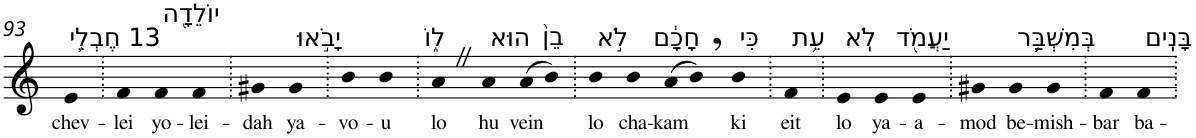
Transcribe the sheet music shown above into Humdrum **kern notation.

**kern	**text
*part1	*part1
*staff1	*staff1
*I"Piano	*
*I'Pno	*
!!LO:PB:g=z
*clefG2	*
*k[]	*
=93	=93
!LO:TX:a:t=13 חֶבְלֵ֥י	!
!	!LO:LY:b
4e	chev-
=94.	=94.
!	!LO:LY:b
4f	-lei
!LO:TX:a:t=יוֹלֵדָ֖ה	!
!	!LO:LY:b
4f	yo-
!	!LO:LY:b
4f	-lei-
=95.	=95.
!	!LO:LY:b
4g#X	-dah
!LO:TX:a:t=יָבֹ֣אוּ	!
!	!LO:LY:b
4g#	ya-
=96.	=96.
!	!LO:LY:b
4b	-vo-
!	!LO:LY:b
4b	-u
=97.	=97.
!LO:TX:a:t=ל֑וֹ	!
!	!LO:LY:b
4aZ	lo
!LO:TX:a:t=הוּא	!
!	!LO:LY:b
4a	hu
!LO:TX:a:t=בֵן֙	!
!	!LO:LY:b
(>8a	vein
8b)	.
=98.	=98.
!LO:TX:a:t=לֹ֣א	!
!	!LO:LY:b
4b	lo
!LO:TX:a:t=חָכָ֔ם	!
!	!LO:LY:b
4b	cha-
!	!LO:LY:b
(>8a	-kam
8b,)	.
!LO:TX:a:t=כִּי	!
!	!LO:LY:b
4b	ki
=99.	=99.
!LO:TX:a:t=עֵ֥ת	!
!	!LO:LY:b
4f	eit
=100.	=100.
!LO:TX:a:t=לֹֽא	!
!	!LO:LY:b
4e	lo
!LO:TX:a:t=יַעֲמֹ֖ד	!
!	!LO:LY:b
4e	ya-
!	!LO:LY:b
4e	-a-
=101.	=101.
!	!LO:LY:b
4g#X	-mod
!LO:TX:a:t=בְּמִשְׁבַּ֥ר	!
!	!LO:LY:b
4g#	be-
!	!LO:LY:b
4g#	-mish-
=102.	=102.
!	!LO:LY:b
4f	-bar
!LO:TX:a:t=בָּנִֽים	!
!	!LO:LY:b
4f	ba-
=.	=.
*-	*-
